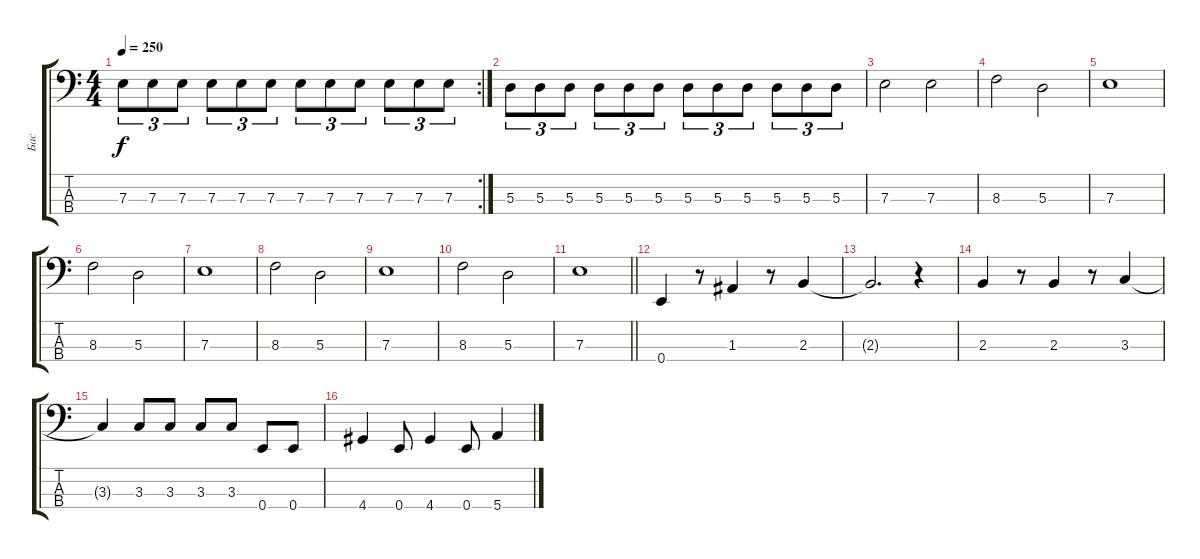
\track ("Бас" "Бас") {instrument electricbasspick}
\staff {score tabs}
\tuning (G2 D2 A1 E1) {hide}
\rc 2
\ts (4 4)
\tempo 250
\clef f4
\ks c
7.3.8{tu (3 2) dy f} 7.3.8{tu (3 2)} 7.3.8{tu (3 2)} 7.3.8{tu (3 2)} 7.3.8{tu (3 2)} 7.3.8{tu (3 2)} 7.3.8{tu (3 2)} 7.3.8{tu (3 2)} 7.3.8{tu (3 2)} 7.3.8{tu (3 2)} 7.3.8{tu (3 2)} 7.3.8{tu (3 2)} |
5.3.8{tu (3 2)} 5.3.8{tu (3 2)} 5.3.8{tu (3 2)} 5.3.8{tu (3 2)} 5.3.8{tu (3 2)} 5.3.8{tu (3 2)} 5.3.8{tu (3 2)} 5.3.8{tu (3 2)} 5.3.8{tu (3 2)} 5.3.8{tu (3 2)} 5.3.8{tu (3 2)} 5.3.8{tu (3 2)} |
7.3.2 7.3.2 |
8.3.2 5.3.2 |
7.3.1 |
8.3.2 5.3.2 |
7.3.1 |
8.3.2 5.3.2 |
7.3.1 |
8.3.2 5.3.2 |
\barLineRight lightlight
7.3.1 |
0.4.4 r.8 1.3.4 r.8 2.3.4 |
2.3{t}.2{d} r.4 |
2.3.4 r.8 2.3.4 r.8 3.3.4 |
3.3{t}.4 3.3.8 3.3.8 3.3.8 3.3.8 0.4.8 0.4.8 |
4.4.4 0.4.8 4.4.4 0.4.8 5.4.4
